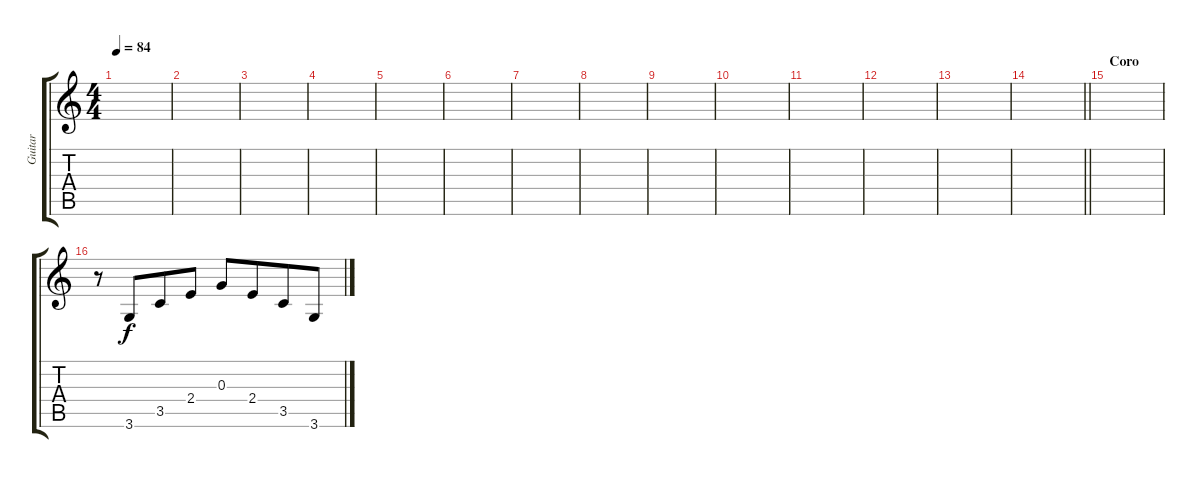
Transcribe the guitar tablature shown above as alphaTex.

\track ("Guitar " "Guitar ") {instrument acousticguitarsteel}
\staff {score tabs}
\tuning (E4 B3 G3 D3 A2 E2) {hide}
\ts (4 4)
\tempo 84
\clef g2
\ks c
|
|
|
|
|
|
|
|
|
|
|
|
|
\barLineRight lightlight
|
\section ("" "Coro")
|
r.8 3.6.8{dy f beam merge} 3.5.8 2.4.8 0.3.8 2.4.8{beam merge} 3.5.8 3.6.8
